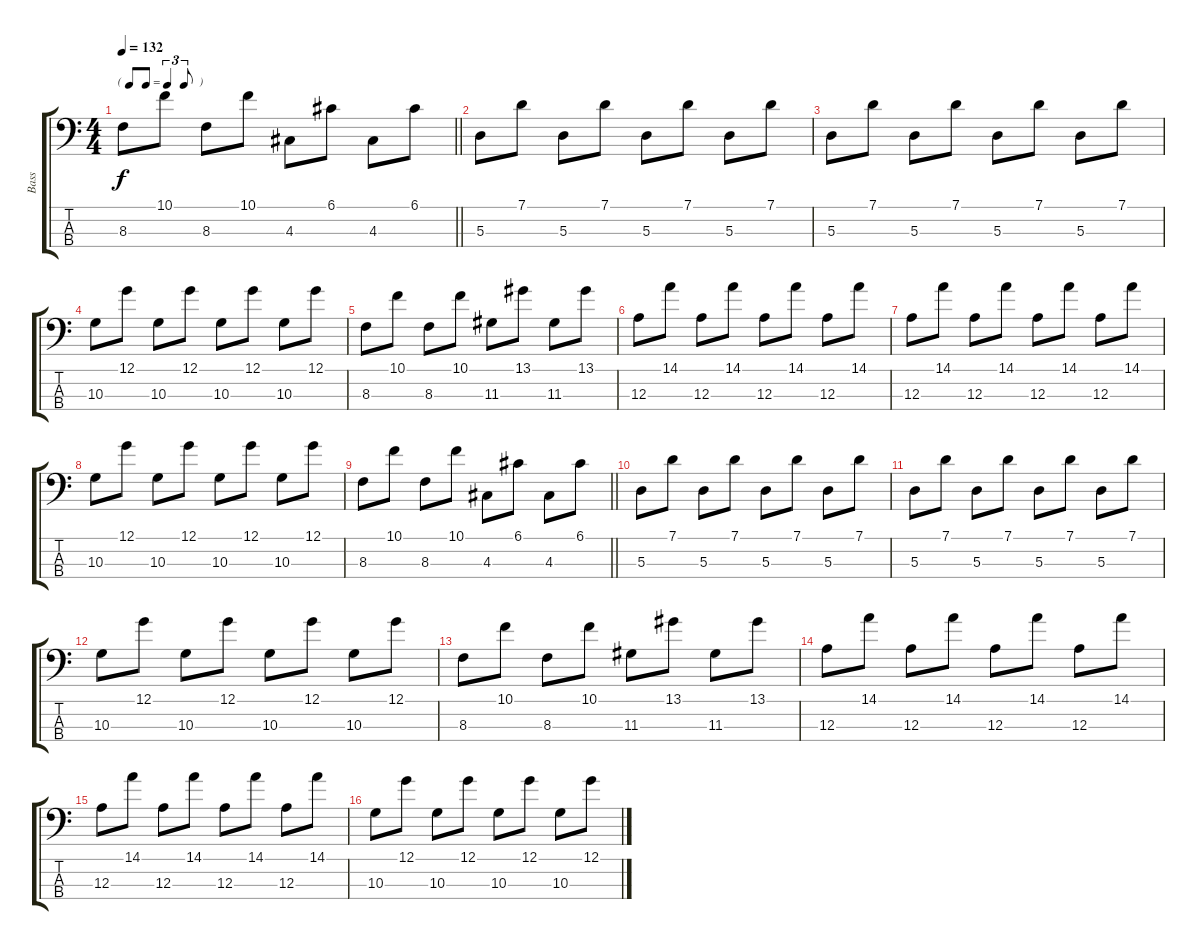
\track ("Bass" "Bass") {instrument distortionguitar}
\staff {score tabs}
\tuning (G2 D2 A1 E1) {hide}
\ts (4 4)
\tf triplet8th
\tempo 132
\clef f4
\barLineRight lightlight
\ks c
8.3.8{dy f} 10.1.8 8.3.8 10.1.8 4.3.8 6.1.8 4.3.8 6.1.8 |
5.3.8 7.1.8 5.3.8 7.1.8 5.3.8 7.1.8 5.3.8 7.1.8 |
5.3.8 7.1.8 5.3.8 7.1.8 5.3.8 7.1.8 5.3.8 7.1.8 |
10.3.8 12.1.8 10.3.8 12.1.8 10.3.8 12.1.8 10.3.8 12.1.8 |
8.3.8 10.1.8 8.3.8 10.1.8 11.3.8 13.1.8 11.3.8 13.1.8 |
12.3.8 14.1.8 12.3.8 14.1.8 12.3.8 14.1.8 12.3.8 14.1.8 |
12.3.8 14.1.8 12.3.8 14.1.8 12.3.8 14.1.8 12.3.8 14.1.8 |
10.3.8 12.1.8 10.3.8 12.1.8 10.3.8 12.1.8 10.3.8 12.1.8 |
\barLineRight lightlight
8.3.8 10.1.8 8.3.8 10.1.8 4.3.8 6.1.8 4.3.8 6.1.8 |
5.3.8 7.1.8 5.3.8 7.1.8 5.3.8 7.1.8 5.3.8 7.1.8 |
5.3.8 7.1.8 5.3.8 7.1.8 5.3.8 7.1.8 5.3.8 7.1.8 |
10.3.8 12.1.8 10.3.8 12.1.8 10.3.8 12.1.8 10.3.8 12.1.8 |
8.3.8 10.1.8 8.3.8 10.1.8 11.3.8 13.1.8 11.3.8 13.1.8 |
12.3.8 14.1.8 12.3.8 14.1.8 12.3.8 14.1.8 12.3.8 14.1.8 |
12.3.8 14.1.8 12.3.8 14.1.8 12.3.8 14.1.8 12.3.8 14.1.8 |
10.3.8 12.1.8 10.3.8 12.1.8 10.3.8 12.1.8 10.3.8 12.1.8
